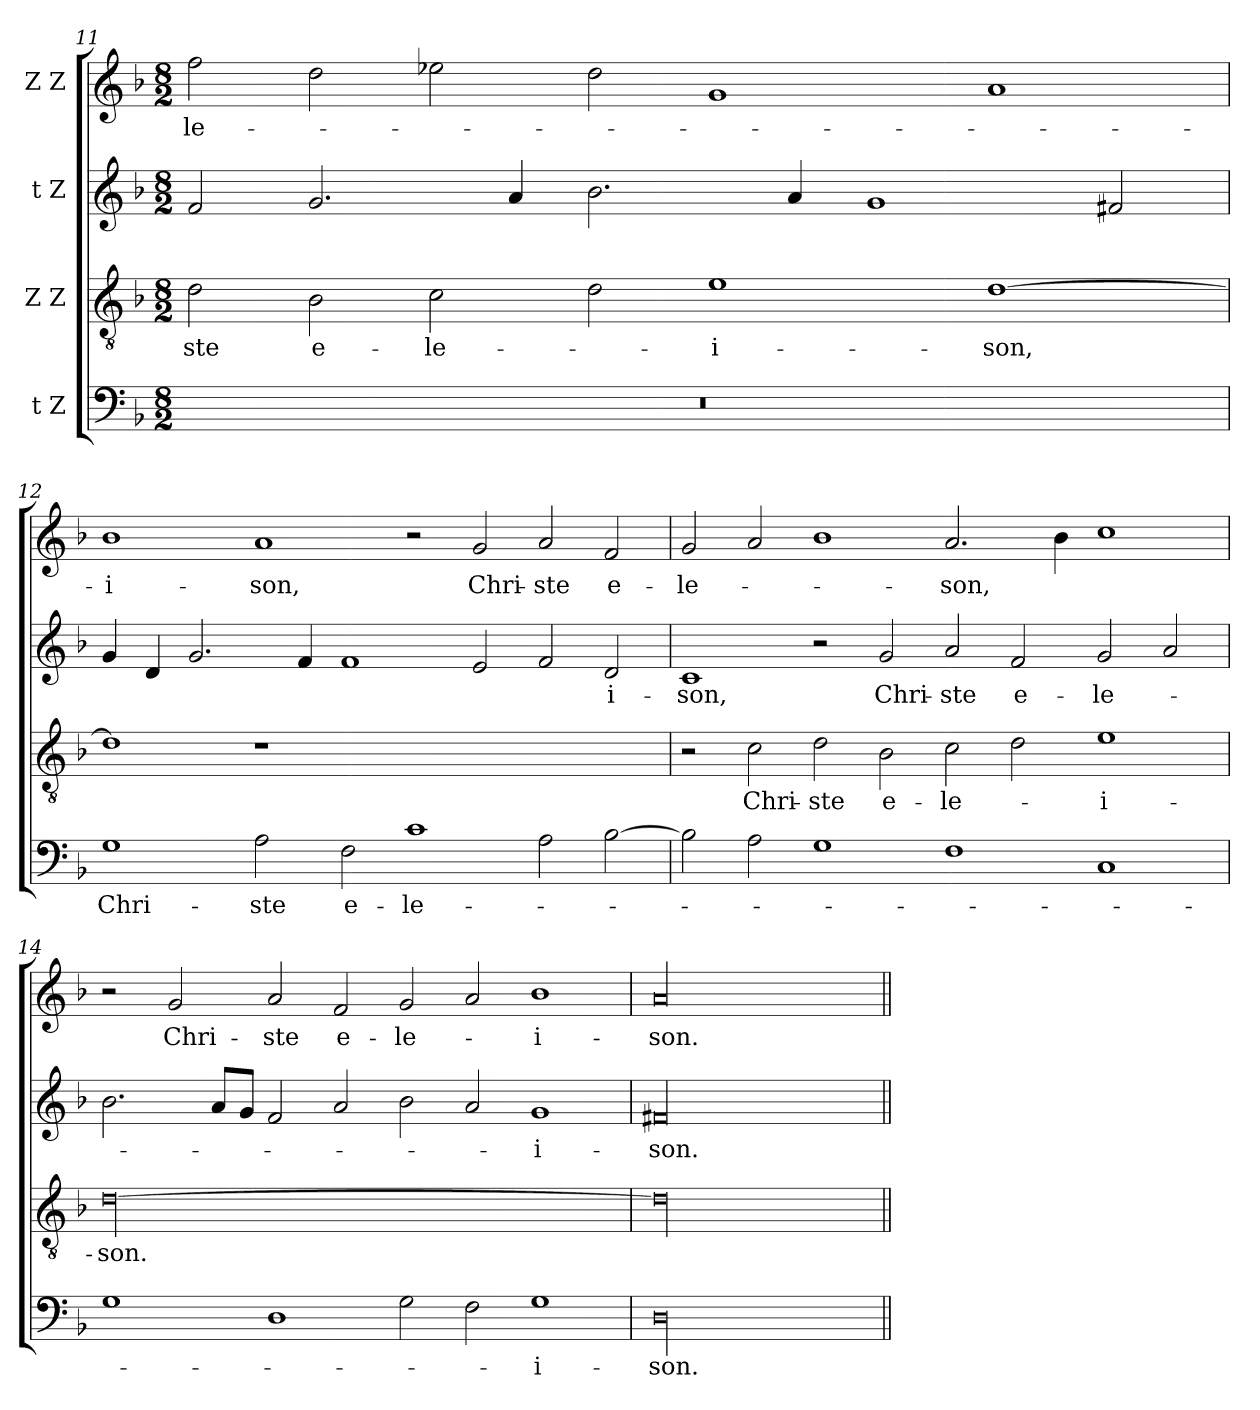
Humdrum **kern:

**kern	**text	**kern	**text	**kern	**text	**kern	**text
*part4	*part4	*part3	*part3	*part2	*part2	*part1	*part1
*staff4	*staff4	*staff3	*staff3	*staff2	*staff2	*staff1	*staff1
*I"t Z	*	*I"Z Z	*	*I"t Z	*	*I"Z Z	*
!!LO:PB:g=z
*clefF4	*	*clefGv2	*	*clefG2	*	*clefG2	*
*k[b-]	*	*k[b-]	*	*k[b-]	*	*k[b-]	*
*F:	*	*F:	*	*F:	*	*F:	*
*M8/2	*	*M8/2	*	*M8/2	*	*M8/2	*
=11	=11	=11	=11	=11	=11	=11	=11
!	!	!	!LO:LY:b	!	!	!	!LO:LY:b
00r	.	2d\	-ste	2f/	.	2ff\	-le-
!	!	!	!LO:LY:b	!	!	!	!
.	.	2B-\	e-	2.g/	.	2dd\	.
!	!	!	!LO:LY:b	!	!	!	!
.	.	2c\	-le-	.	.	2ee-X\	.
.	.	.	.	4a/	.	.	.
.	.	2d\	.	2.b-\	.	2dd\	.
!	!	!	!LO:LY:b:rj	!	!	!	!
.	.	1e	-i-	.	.	1g	.
.	.	.	.	4a/	.	.	.
.	.	.	.	1g	.	.	.
!	!	!	!LO:LY:b	!	!	!	!
.	.	[>1d	-son,	.	.	1a	.
.	.	.	.	2f#/	.	.	.
=12	=12	=12	=12	=12	=12	=12	=12
!	!LO:LY:b	!	!	!	!	!	!LO:LY:b:rj
1G	Chri-	1d]	.	4g/	.	1b-	-i-
.	.	.	.	4d/	.	.	.
.	.	.	.	2.g/	.	.	.
!	!LO:LY:b	!	!	!	!	!	!LO:LY:b
2A\	-ste	1r	.	.	.	1a	-son,
.	.	.	.	4f/	.	.	.
!	!LO:LY:b	!	!	!	!	!	!
2F\	e-	.	.	1f	.	.	.
!	!LO:LY:b	!	!	!	!	!	!
1c	-le-	0ryy	.	.	.	2r	.
!	!	!	!	!	!	!	!LO:LY:b
.	.	.	.	2e/	.	2g/	Chri-
!	!	!	!	!	!	!	!LO:LY:b
2A\	.	.	.	2f/	.	2a/	-ste
!	!	!	!	!	!LO:LY:b	!	!LO:LY:b
[>2B-\	.	.	.	2d/	-i-	2f/	e-
=13	=13	=13	=13	=13	=13	=13	=13
!	!	!	!	!	!LO:LY:b	!	!LO:LY:b
2B-\]	.	2r	.	1c	-son,	2g/	-le-
!	!	!	!LO:LY:b	!	!	!	!
2A\	.	2c\	Chri-	.	.	2a/	.
!	!	!	!LO:LY:b	!	!	!	!
1G	.	2d\	-ste	2r	.	1b-	.
!	!	!	!LO:LY:b	!	!LO:LY:b	!	!
.	.	2B-\	e-	2g/	Chri-	.	.
!	!	!	!LO:LY:b	!	!LO:LY:b	!	!LO:LY:b
1F	.	2c\	-le-	2a/	-ste	2.a/	-son,
!	!	!	!	!	!LO:LY:b	!	!
.	.	2d\	.	2f/	e-	.	.
.	.	.	.	.	.	4b-\	.
!	!	!	!LO:LY:b:rj	!	!LO:LY:b	!	!
1C	.	1e	-i-	2g/	-le-	1cc	.
.	.	.	.	2a/	.	.	.
!!LO:LB:g=z
=14	=14	=14	=14	=14	=14	=14	=14
!	!	!	!LO:LY:b	!	!	!	!
1G	.	[>00d	-son.	2.b-\	.	2r	.
!	!	!	!	!	!	!	!LO:LY:b
.	.	.	.	.	.	2g/	Chri-
.	.	.	.	8a/L	.	.	.
.	.	.	.	8g/J	.	.	.
!	!	!	!	!	!	!	!LO:LY:b
1D	.	.	.	2f/	.	2a/	-ste
!	!	!	!	!	!	!	!LO:LY:b
.	.	.	.	2a/	.	2f/	e-
!	!	!	!	!	!	!	!LO:LY:b
2G\	.	.	.	2b-\	.	2g/	-le-
2F\	.	.	.	2a/	.	2a/	.
!	!LO:LY:b:rj	!	!	!	!LO:LY:b:rj	!	!LO:LY:b:rj
1G	-i-	.	.	1g	-i-	1b-	-i-
=15	=15	=15	=15	=15	=15	=15	=15
!	!LO:LY:b	!	!	!	!LO:LY:b	!	!LO:LY:b
00D	-son.	00d]	.	00f#X	-son.	00a	-son.
=||	=||	=||	=||	=||	=||	=||	=||
*-	*-	*-	*-	*-	*-	*-	*-
